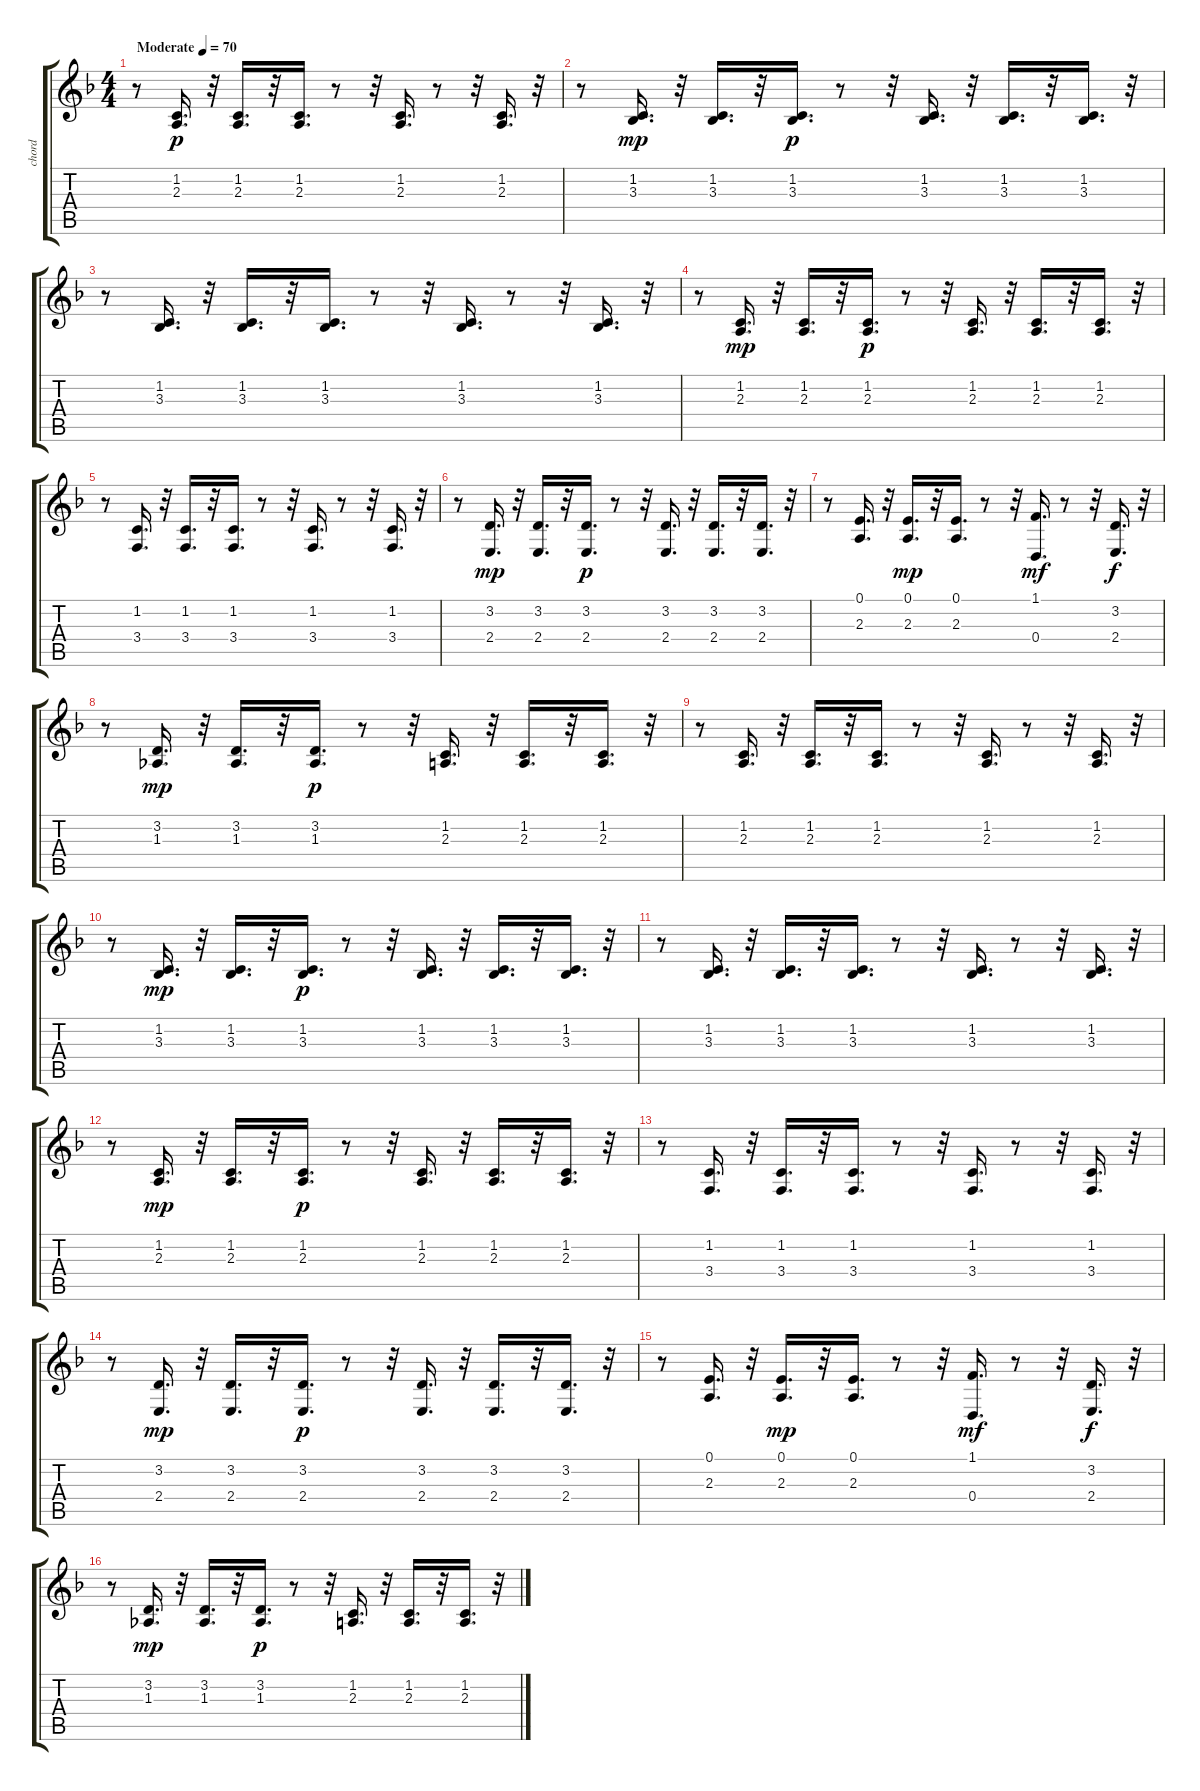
\track ("chord               " "chord     ") {instrument electricgrandpiano}
\staff {score tabs}
\tuning (E4 B3 G3 D3 A2 E2) {hide}
\ts (4 4)
\tempo (70 "Moderate")
\clef g2
\ks f
r.8{dy p instrument electricgrandpiano} (1.2 2.3).16{d} r.32 (1.2 2.3).16{d} r.32 (1.2 2.3).16{d} r.8 r.32 (1.2 2.3).16{d} r.8 r.32 (1.2 2.3).16{d} r.32 |
r.8 (1.2 3.3).16{d dy mp} r.32 (1.2 3.3).16{d} r.32 (1.2 3.3).16{d dy p} r.8 r.32 (1.2 3.3).16{d} r.32 (1.2 3.3).16{d} r.32 (1.2 3.3).16{d} r.32 |
r.8 (1.2 3.3).16{d} r.32 (1.2 3.3).16{d} r.32 (1.2 3.3).16{d} r.8 r.32 (1.2 3.3).16{d} r.8 r.32 (1.2 3.3).16{d} r.32 |
r.8 (1.2 2.3).16{d dy mp} r.32 (1.2 2.3).16{d} r.32 (1.2 2.3).16{d dy p} r.8 r.32 (1.2 2.3).16{d} r.32 (1.2 2.3).16{d} r.32 (1.2 2.3).16{d} r.32 |
r.8 (1.2 3.4).16{d} r.32 (1.2 3.4).16{d} r.32 (1.2 3.4).16{d} r.8 r.32 (1.2 3.4).16{d} r.8 r.32 (1.2 3.4).16{d} r.32 |
r.8 (3.2 2.4).16{d dy mp} r.32 (3.2 2.4).16{d} r.32 (3.2 2.4).16{d dy p} r.8 r.32 (3.2 2.4).16{d} r.32 (3.2 2.4).16{d} r.32 (3.2 2.4).16{d} r.32 |
r.8 (0.1 2.3).16{d} r.32 (0.1 2.3).16{d dy mp} r.32 (0.1 2.3).16{d} r.8 r.32 (1.1 0.4).16{d dy mf} r.8 r.32 (3.2 2.4).16{d dy f} r.32 |
r.8 (3.2 1.3).16{d dy mp} r.32 (3.2 1.3).16{d} r.32 (3.2 1.3).16{d dy p} r.8 r.32 (1.2 2.3).16{d} r.32 (1.2 2.3).16{d} r.32 (1.2 2.3).16{d} r.32 |
r.8 (1.2 2.3).16{d} r.32 (1.2 2.3).16{d} r.32 (1.2 2.3).16{d} r.8 r.32 (1.2 2.3).16{d} r.8 r.32 (1.2 2.3).16{d} r.32 |
r.8 (1.2 3.3).16{d dy mp} r.32 (1.2 3.3).16{d} r.32 (1.2 3.3).16{d dy p} r.8 r.32 (1.2 3.3).16{d} r.32 (1.2 3.3).16{d} r.32 (1.2 3.3).16{d} r.32 |
r.8 (1.2 3.3).16{d} r.32 (1.2 3.3).16{d} r.32 (1.2 3.3).16{d} r.8 r.32 (1.2 3.3).16{d} r.8 r.32 (1.2 3.3).16{d} r.32 |
r.8 (1.2 2.3).16{d dy mp} r.32 (1.2 2.3).16{d} r.32 (1.2 2.3).16{d dy p} r.8 r.32 (1.2 2.3).16{d} r.32 (1.2 2.3).16{d} r.32 (1.2 2.3).16{d} r.32 |
r.8 (1.2 3.4).16{d} r.32 (1.2 3.4).16{d} r.32 (1.2 3.4).16{d} r.8 r.32 (1.2 3.4).16{d} r.8 r.32 (1.2 3.4).16{d} r.32 |
r.8 (3.2 2.4).16{d dy mp} r.32 (3.2 2.4).16{d} r.32 (3.2 2.4).16{d dy p} r.8 r.32 (3.2 2.4).16{d} r.32 (3.2 2.4).16{d} r.32 (3.2 2.4).16{d} r.32 |
r.8 (0.1 2.3).16{d} r.32 (0.1 2.3).16{d dy mp} r.32 (0.1 2.3).16{d} r.8 r.32 (1.1 0.4).16{d dy mf} r.8 r.32 (3.2 2.4).16{d dy f} r.32 |
r.8 (3.2 1.3).16{d dy mp} r.32 (3.2 1.3).16{d} r.32 (3.2 1.3).16{d dy p} r.8 r.32 (1.2 2.3).16{d} r.32 (1.2 2.3).16{d} r.32 (1.2 2.3).16{d} r.32
